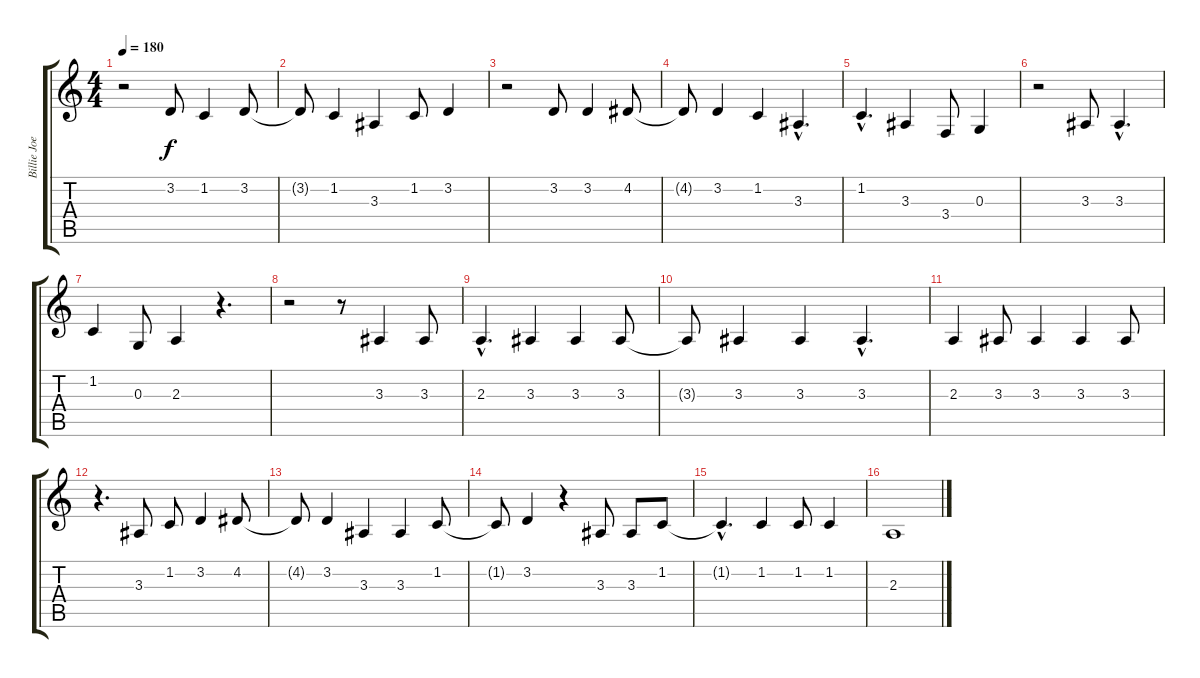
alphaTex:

\track ("Billie Joe (Voice)" "Billie Joe") {instrument tenorsax}
\staff {score tabs}
\tuning (E4 B3 G3 D3 A2 E2) {hide}
\ts (4 4)
\tempo 180
\clef g2
\ks c
r.2{dy f} 3.2.8 1.2.4 3.2.8 |
3.2{t}.8 1.2.4 3.3.4 1.2.8 3.2.4 |
r.2 3.2.8 3.2.4 4.2.8 |
4.2{t}.8 3.2.4 1.2.4 3.3{hac}.4{d} |
1.2{hac}.4{d} 3.3.4 3.4.8 0.3.4 |
r.2 3.3.8 3.3{hac}.4{d} |
1.2.4 0.3.8 2.3.4 r.4{d} |
r.2 r.8 3.3.4 3.3.8 |
2.3{hac}.4{d} 3.3.4 3.3.4 3.3.8 |
3.3{t}.8 3.3.4 3.3.4 3.3{hac}.4{d} |
2.3.4 3.3.8 3.3.4 3.3.4 3.3.8 |
r.4{d} 3.3.8 1.2.8 3.2.4 4.2.8 |
4.2{t}.8 3.2.4 3.3.4 3.3.4 1.2.8 |
1.2{t}.8 3.2.4 r.4 3.3.8 3.3.8 1.2.8 |
1.2{hac t}.4{d} 1.2.4 1.2.8 1.2.4 |
2.3.1
